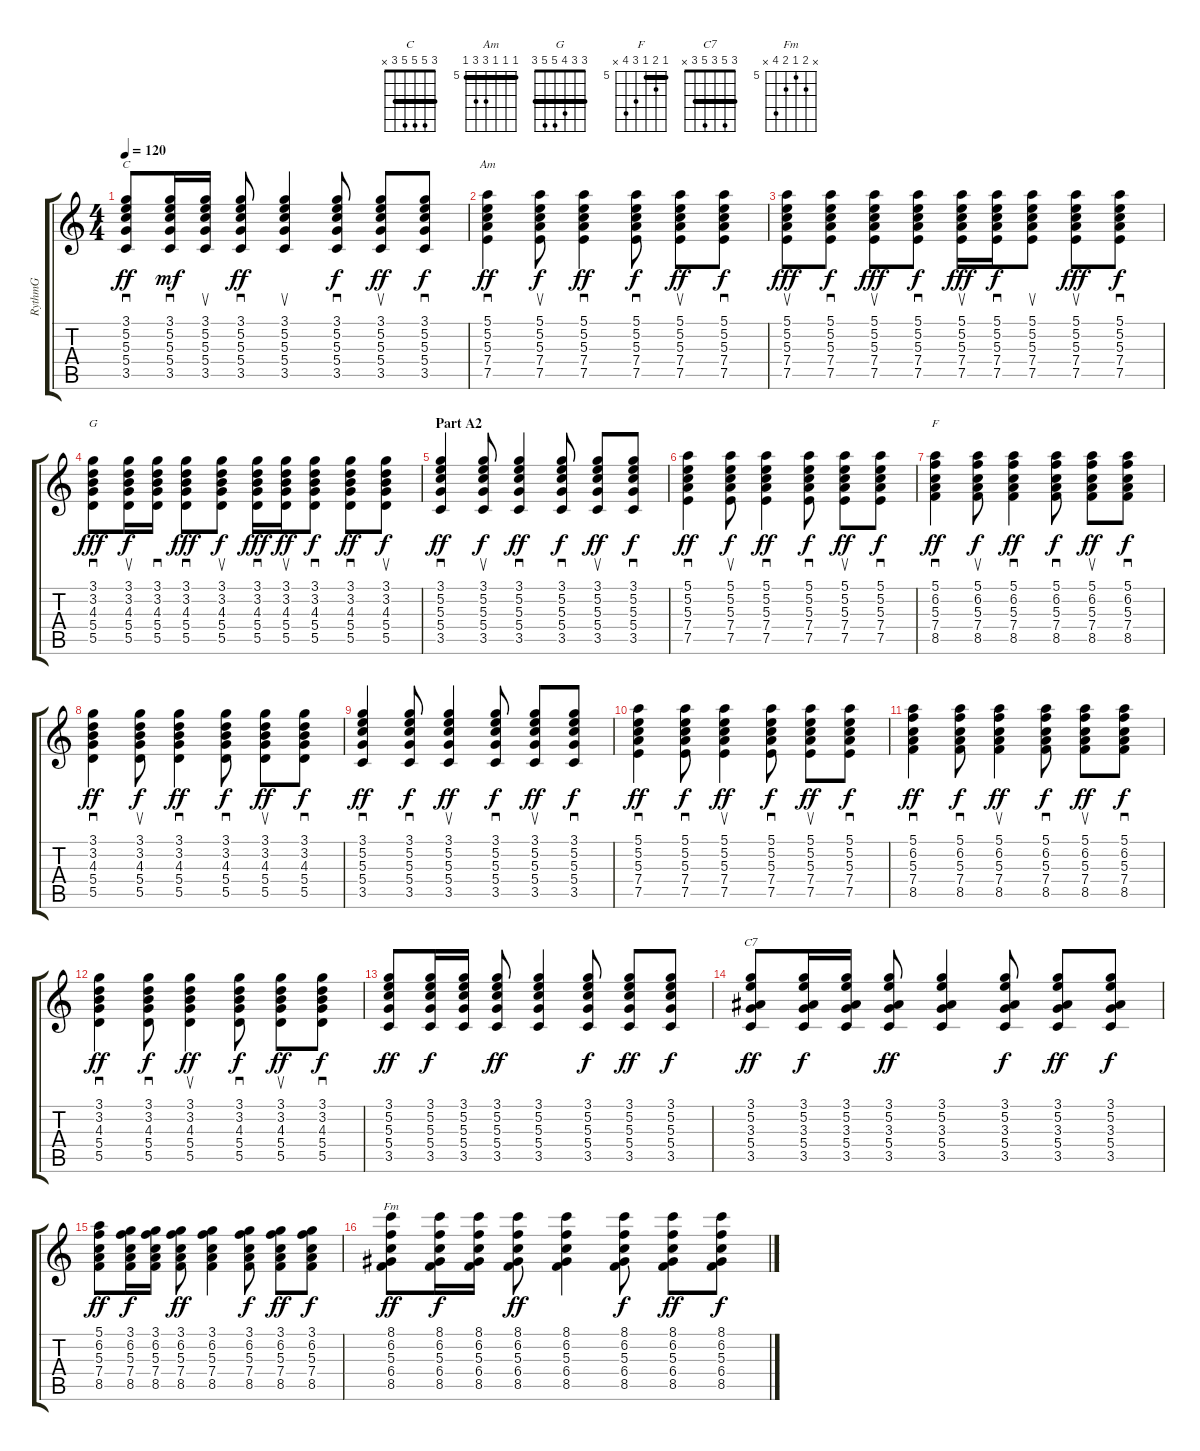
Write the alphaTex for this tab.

\track ("RythmG" "RythmG") {instrument acousticguitarsteel}
\staff {score tabs}
\tuning (E4 B3 G3 D3 A2 E2) {hide}
\chord ("C" 3 5 5 5 3 x) {barre 3}
\chord ("Am" 5 5 5 7 7 5) {firstfret 5 barre 5}
\chord ("G" 3 3 4 5 5 3) {barre 3}
\chord ("F" 5 6 5 7 8 x) {firstfret 5 barre 5}
\chord ("C7" 3 5 3 5 3 x) {barre 3}
\chord ("Fm" x 6 5 6 8 x) {firstfret 5}
\ts (4 4)
\tempo 120
\clef g2
\ks c
(3.1 5.2 5.3 5.4 3.5).8{sd ch "C" dy ff} (3.1 5.2 5.3 5.4 3.5).16{sd dy mf} (3.1 5.2 5.3 5.4 3.5).16{su} (3.1 5.2 5.3 5.4 3.5).8{sd dy ff} (3.1 5.2 5.3 5.4 3.5).4{su} (3.1 5.2 5.3 5.4 3.5).8{sd dy f} (3.1 5.2 5.3 5.4 3.5).8{su dy ff} (3.1 5.2 5.3 5.4 3.5).8{sd dy f} |
(5.1 5.2 5.3 7.4 7.5).4{sd ch "Am" dy ff} (5.1 5.2 5.3 7.4 7.5).8{su dy f} (5.1 5.2 5.3 7.4 7.5).4{sd dy ff} (5.1 5.2 5.3 7.4 7.5).8{sd dy f} (5.1 5.2 5.3 7.4 7.5).8{su dy ff} (5.1 5.2 5.3 7.4 7.5).8{sd dy f} |
(5.1 5.2 5.3 7.4 7.5).8{su dy fff} (5.1 5.2 5.3 7.4 7.5).8{sd dy f} (5.1 5.2 5.3 7.4 7.5).8{su dy fff} (5.1 5.2 5.3 7.4 7.5).8{sd dy f} (5.1 5.2 5.3 7.4 7.5).16{su dy fff} (5.1 5.2 5.3 7.4 7.5).16{sd dy f} (5.1 5.2 5.3 7.4 7.5).8{su} (5.1 5.2 5.3 7.4 7.5).8{su dy fff} (5.1 5.2 5.3 7.4 7.5).8{sd dy f} |
(3.1 3.2 4.3 5.4 5.5).8{sd ch "G" dy fff} (3.1 3.2 4.3 5.4 5.5).16{su dy f} (3.1 3.2 4.3 5.4 5.5).16{sd} (3.1 3.2 4.3 5.4 5.5).8{sd dy fff} (3.1 3.2 4.3 5.4 5.5).8{su dy f} (3.1 3.2 4.3 5.4 5.5).16{sd dy fff} (3.1 3.2 4.3 5.4 5.5).16{su dy ff} (3.1 3.2 4.3 5.4 5.5).8{sd dy f} (3.1 3.2 4.3 5.4 5.5).8{sd dy ff} (3.1 3.2 4.3 5.4 5.5).8{su dy f} |
\section ("" "Part A2")
(3.1 5.2 5.3 5.4 3.5).4{sd dy ff} (3.1 5.2 5.3 5.4 3.5).8{su dy f} (3.1 5.2 5.3 5.4 3.5).4{sd dy ff} (3.1 5.2 5.3 5.4 3.5).8{sd dy f} (3.1 5.2 5.3 5.4 3.5).8{su dy ff} (3.1 5.2 5.3 5.4 3.5).8{sd dy f} |
(5.1 5.2 5.3 7.4 7.5).4{sd dy ff} (5.1 5.2 5.3 7.4 7.5).8{su dy f} (5.1 5.2 5.3 7.4 7.5).4{sd dy ff} (5.1 5.2 5.3 7.4 7.5).8{sd dy f} (5.1 5.2 5.3 7.4 7.5).8{su dy ff} (5.1 5.2 5.3 7.4 7.5).8{sd dy f} |
(5.1 6.2 5.3 7.4 8.5).4{sd ch "F" dy ff} (5.1 6.2 5.3 7.4 8.5).8{su dy f} (5.1 6.2 5.3 7.4 8.5).4{sd dy ff} (5.1 6.2 5.3 7.4 8.5).8{sd dy f} (5.1 6.2 5.3 7.4 8.5).8{su dy ff} (5.1 6.2 5.3 7.4 8.5).8{sd dy f} |
(3.1 3.2 4.3 5.4 5.5).4{sd dy ff} (3.1 3.2 4.3 5.4 5.5).8{su dy f} (3.1 3.2 4.3 5.4 5.5).4{sd dy ff} (3.1 3.2 4.3 5.4 5.5).8{sd dy f} (3.1 3.2 4.3 5.4 5.5).8{su dy ff} (3.1 3.2 4.3 5.4 5.5).8{sd dy f} |
(3.1 5.2 5.3 5.4 3.5).4{sd dy ff} (3.1 5.2 5.3 5.4 3.5).8{sd dy f} (3.1 5.2 5.3 5.4 3.5).4{su dy ff} (3.1 5.2 5.3 5.4 3.5).8{sd dy f} (3.1 5.2 5.3 5.4 3.5).8{su dy ff} (3.1 5.2 5.3 5.4 3.5).8{sd dy f} |
(5.1 5.2 5.3 7.4 7.5).4{sd dy ff} (5.1 5.2 5.3 7.4 7.5).8{sd dy f} (5.1 5.2 5.3 7.4 7.5).4{su dy ff} (5.1 5.2 5.3 7.4 7.5).8{sd dy f} (5.1 5.2 5.3 7.4 7.5).8{su dy ff} (5.1 5.2 5.3 7.4 7.5).8{sd dy f} |
(5.1 6.2 5.3 7.4 8.5).4{sd dy ff} (5.1 6.2 5.3 7.4 8.5).8{sd dy f} (5.1 6.2 5.3 7.4 8.5).4{su dy ff} (5.1 6.2 5.3 7.4 8.5).8{sd dy f} (5.1 6.2 5.3 7.4 8.5).8{su dy ff} (5.1 6.2 5.3 7.4 8.5).8{sd dy f} |
(3.1 3.2 4.3 5.4 5.5).4{sd dy ff} (3.1 3.2 4.3 5.4 5.5).8{sd dy f} (3.1 3.2 4.3 5.4 5.5).4{su dy ff} (3.1 3.2 4.3 5.4 5.5).8{sd dy f} (3.1 3.2 4.3 5.4 5.5).8{su dy ff} (3.1 3.2 4.3 5.4 5.5).8{sd dy f} |
(3.1 5.2 5.3 5.4 3.5).8{dy ff} (3.1 5.2 5.3 5.4 3.5).16{dy f} (3.1 5.2 5.3 5.4 3.5).16 (3.1 5.2 5.3 5.4 3.5).8{dy ff} (3.1 5.2 5.3 5.4 3.5).4 (3.1 5.2 5.3 5.4 3.5).8{dy f} (3.1 5.2 5.3 5.4 3.5).8{dy ff} (3.1 5.2 5.3 5.4 3.5).8{dy f} |
(3.1 5.2 3.3 5.4 3.5).8{ch "C7" dy ff} (3.1 5.2 3.3 5.4 3.5).16{dy f} (3.1 5.2 3.3 5.4 3.5).16 (3.1 5.2 3.3 5.4 3.5).8{dy ff} (3.1 5.2 3.3 5.4 3.5).4 (3.1 5.2 3.3 5.4 3.5).8{dy f} (3.1 5.2 3.3 5.4 3.5).8{dy ff} (3.1 5.2 3.3 5.4 3.5).8{dy f} |
(5.1 6.2 5.3 7.4 8.5).8{dy ff} (3.1 6.2 5.3 7.4 8.5).16{dy f} (3.1 6.2 5.3 7.4 8.5).16 (3.1 6.2 5.3 7.4 8.5).8{dy ff} (3.1 6.2 5.3 7.4 8.5).4 (3.1 6.2 5.3 7.4 8.5).8{dy f} (3.1 6.2 5.3 7.4 8.5).8{dy ff} (3.1 6.2 5.3 7.4 8.5).8{dy f} |
(8.1 6.2 5.3 6.4 8.5).8{ch "Fm" dy ff} (8.1 6.2 5.3 6.4 8.5).16{dy f} (8.1 6.2 5.3 6.4 8.5).16 (8.1 6.2 5.3 6.4 8.5).8{dy ff} (8.1 6.2 5.3 6.4 8.5).4 (8.1 6.2 5.3 6.4 8.5).8{dy f} (8.1 6.2 5.3 6.4 8.5).8{dy ff} (8.1 6.2 5.3 6.4 8.5).8{dy f}
